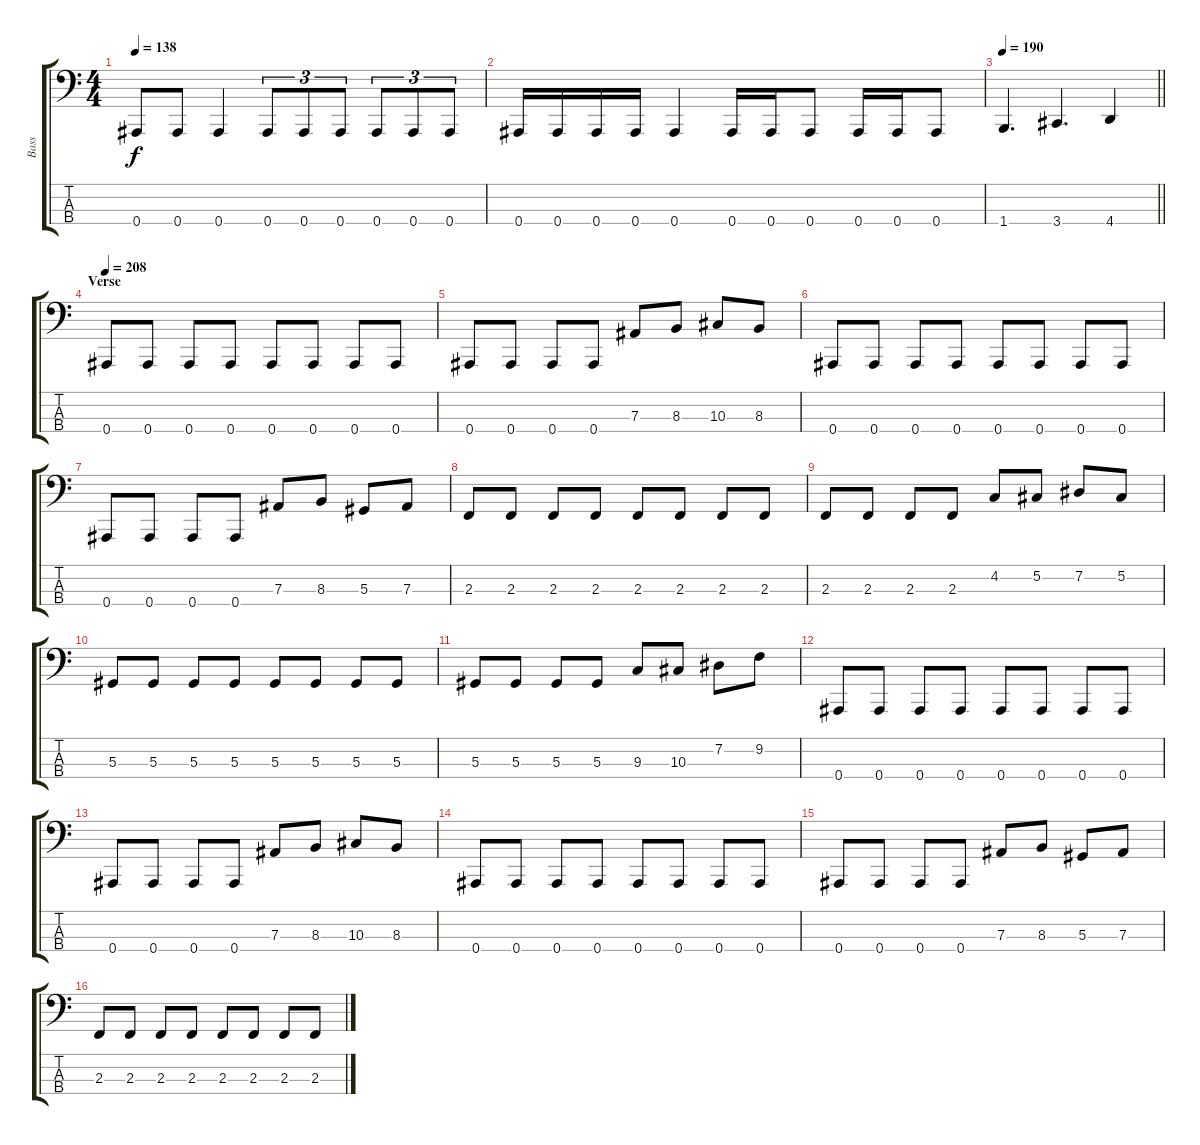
\track ("Bass" "Bass") {instrument electricbassfinger}
\staff {score tabs}
\tuning (Db2 Ab1 Eb1 Bb0) {hide}
\ts (4 4)
\tempo 138
\clef f4
\ks c
0.4{t}.8{dy f} 0.4.8 0.4.4 0.4.8{tu (3 2)} 0.4.8{tu (3 2)} 0.4.8{tu (3 2)} 0.4.8{tu (3 2)} 0.4.8{tu (3 2)} 0.4.8{tu (3 2)} |
0.4.16 0.4.16 0.4.16 0.4.16 0.4.4 0.4.16 0.4.16 0.4.8 0.4.16 0.4.16 0.4.8 |
\tempo 190
\barLineRight lightlight
1.4.4{d} 3.4.4{d} 4.4.4 |
\section ("" "Verse")
\tempo 208
0.4.8 0.4.8 0.4.8 0.4.8 0.4.8 0.4.8 0.4.8 0.4.8 |
0.4.8 0.4.8 0.4.8 0.4.8 7.3.8 8.3.8 10.3.8 8.3.8 |
0.4.8 0.4.8 0.4.8 0.4.8 0.4.8 0.4.8 0.4.8 0.4.8 |
0.4.8 0.4.8 0.4.8 0.4.8 7.3.8 8.3.8 5.3.8 7.3.8 |
2.3.8 2.3.8 2.3.8 2.3.8 2.3.8 2.3.8 2.3.8 2.3.8 |
2.3.8 2.3.8 2.3.8 2.3.8 4.2.8 5.2.8 7.2.8 5.2.8 |
5.3.8 5.3.8 5.3.8 5.3.8 5.3.8 5.3.8 5.3.8 5.3.8 |
5.3.8 5.3.8 5.3.8 5.3.8 9.3.8 10.3.8 7.2.8 9.2.8 |
0.4.8 0.4.8 0.4.8 0.4.8 0.4.8 0.4.8 0.4.8 0.4.8 |
0.4.8 0.4.8 0.4.8 0.4.8 7.3.8 8.3.8 10.3.8 8.3.8 |
0.4.8 0.4.8 0.4.8 0.4.8 0.4.8 0.4.8 0.4.8 0.4.8 |
0.4.8 0.4.8 0.4.8 0.4.8 7.3.8 8.3.8 5.3.8 7.3.8 |
2.3.8 2.3.8 2.3.8 2.3.8 2.3.8 2.3.8 2.3.8 2.3.8
